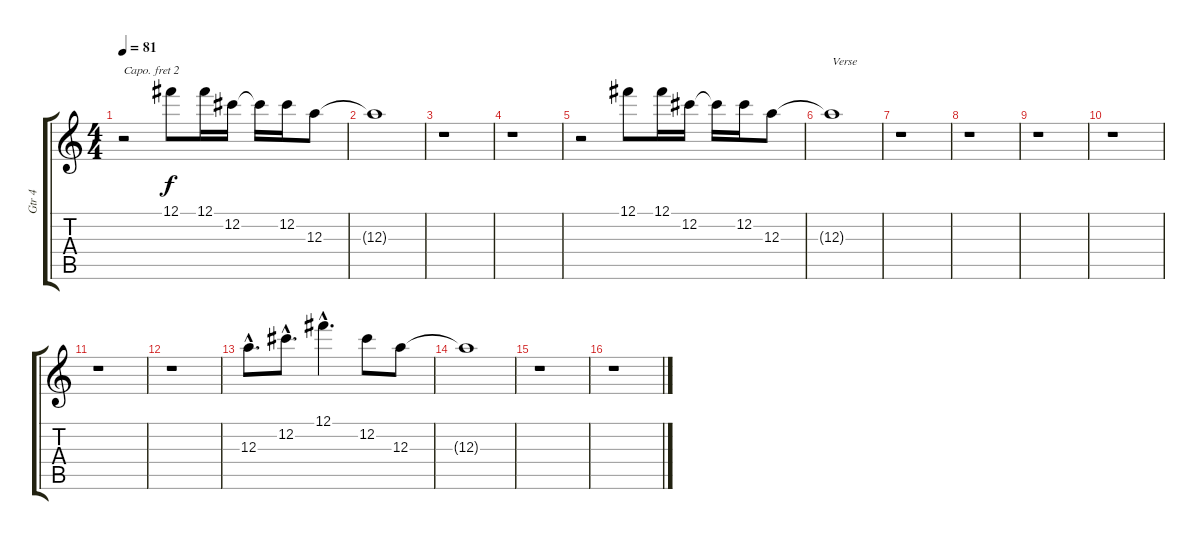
\track ("Gtr 4" "Gtr 4") {instrument distortionguitar}
\staff {score tabs}
\capo 2
\tuning (E4 B3 G3 D3 A2 E2) {hide}
\ts (4 4)
\tempo 81
\clef g2
\ks c
r.2{dy f} 12.1.8 12.1.16 12.2.16 12.2{t}.16 12.2.16 12.3.8 |
12.3{t}.1 |
r.1 |
r.1 |
r.2 12.1.8 12.1.16 12.2.16 12.2{t}.16 12.2.16 12.3.8 |
12.3{t}.1{txt "Verse"} |
r.1 |
r.1 |
r.1 |
r.1 |
r.1 |
r.1 |
12.3{hac}.8{d} 12.2{hac}.8{d} 12.1{hac}.4{d} 12.2.8 12.3.8 |
12.3{t}.1 |
r.1 |
r.1
